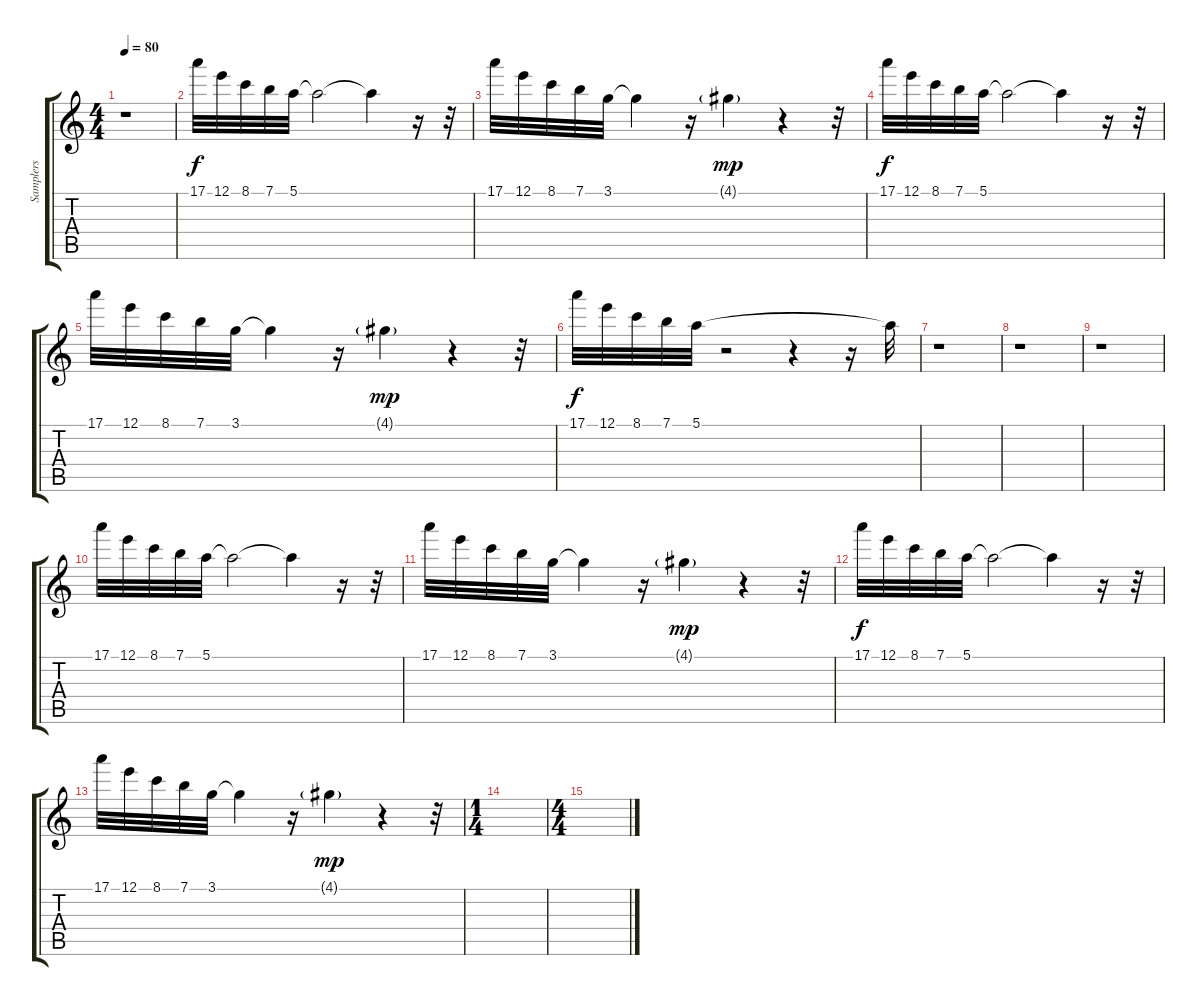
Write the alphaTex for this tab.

\track ("Samplers" "Samplers") {instrument guitarharmonics}
\staff {score tabs}
\tuning (E4 B3 G3 D3 A2 E2) {hide}
\ts (4 4)
\tempo 80
\clef g2
\ks c
r.1{dy f instrument guitarharmonics} |
17.1.32{balance 3} 12.1.32 8.1.32{balance 13} 7.1.32 5.1.32 5.1{t}.2 5.1{t}.4 r.16 r.32 |
17.1.32{balance 3} 12.1.32 8.1.32{balance 13} 7.1.32 3.1.32 3.1{t}.4 r.16 4.1{g}.4{dy mp} r.4 r.32 |
17.1.32{dy f balance 3} 12.1.32 8.1.32{balance 13} 7.1.32 5.1.32 5.1{t}.2 5.1{t}.4 r.16 r.32 |
17.1.32{balance 3} 12.1.32 8.1.32{balance 13} 7.1.32 3.1.32 3.1{t}.4 r.16 4.1{g}.4{dy mp} r.4 r.32 |
17.1.32{dy f} 12.1.32 8.1.32 7.1.32 5.1.32 r.2 r.4 r.16 5.1{t}.32 |
r.1 |
r.1 |
r.1 |
17.1.32 12.1.32 8.1.32 7.1.32 5.1.32 5.1{t}.2 5.1{t}.4 r.16 r.32 |
17.1.32 12.1.32 8.1.32 7.1.32 3.1.32 3.1{t}.4 r.16 4.1{g}.4{dy mp} r.4 r.32 |
17.1.32{dy f} 12.1.32 8.1.32 7.1.32 5.1.32 5.1{t}.2 5.1{t}.4 r.16 r.32 |
17.1.32 12.1.32 8.1.32 7.1.32 3.1.32 3.1{t}.4 r.16 4.1{g}.4{dy mp} r.4 r.32 |
\ts (1 4)
|
\ts (4 4)
